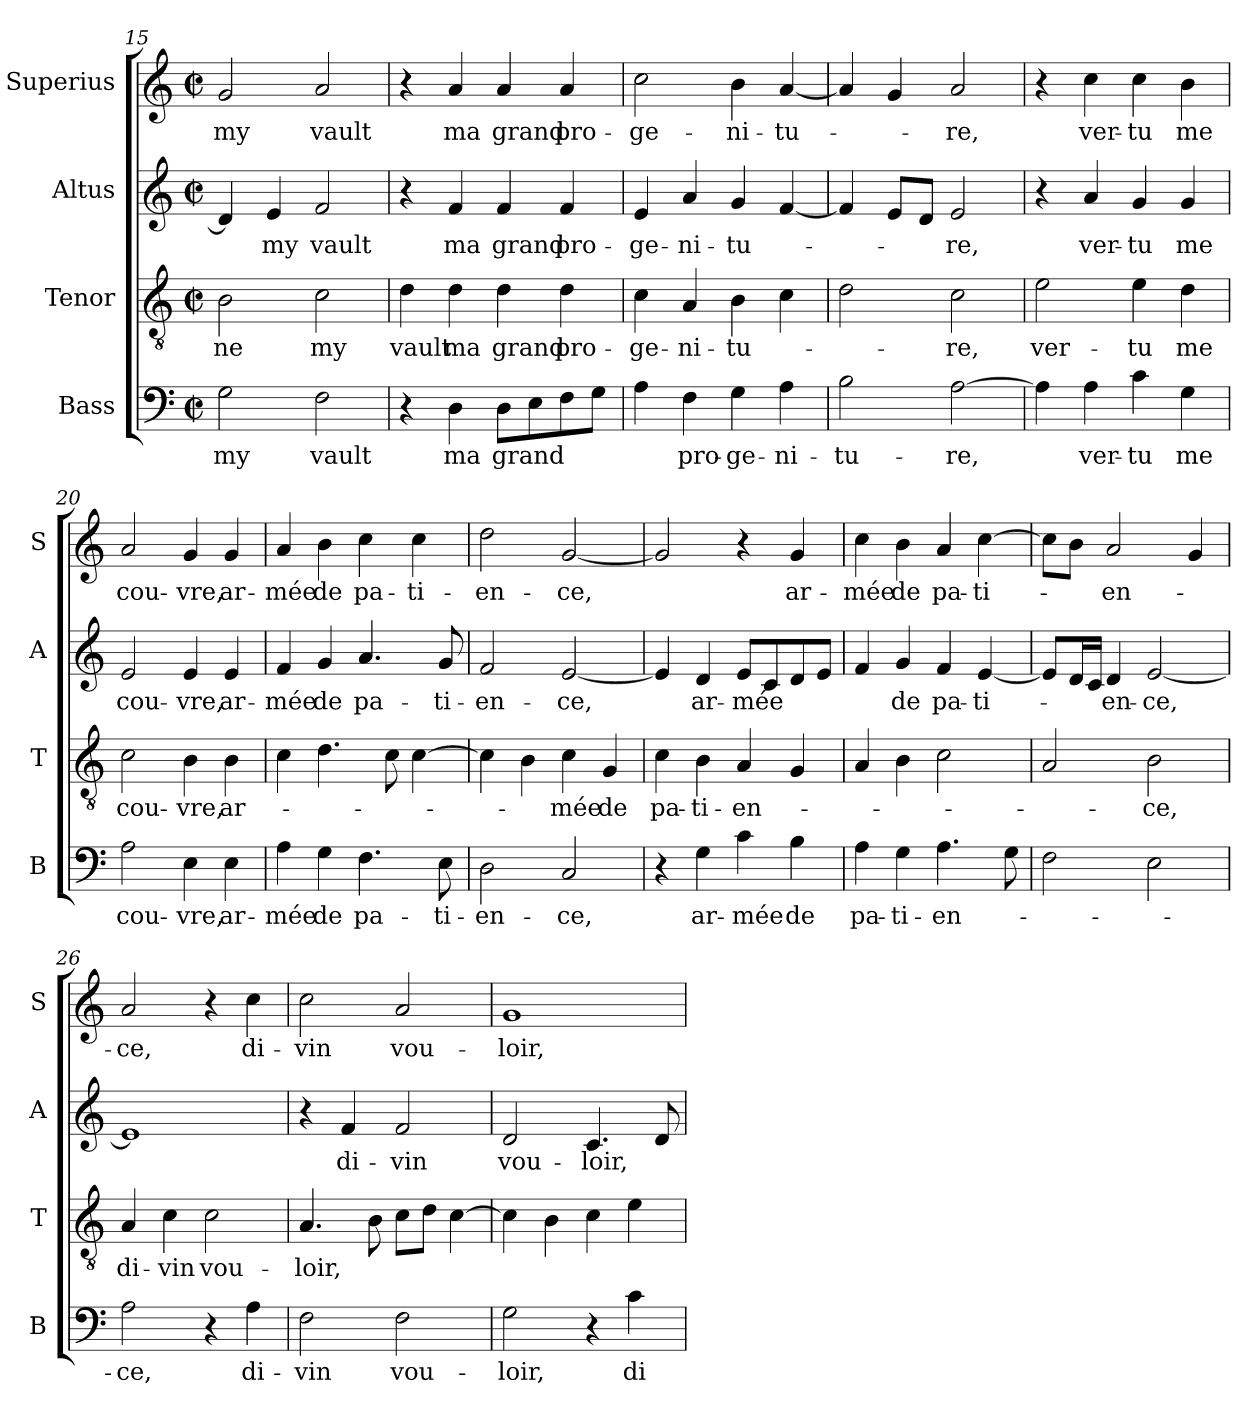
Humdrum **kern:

**kern	**text	**kern	**text	**kern	**text	**kern	**text
*part4	*part4	*part3	*part3	*part2	*part2	*part1	*part1
*staff4	*staff4	*staff3	*staff3	*staff2	*staff2	*staff1	*staff1
*I"Bass	*	*I"Tenor	*	*I"Altus	*	*I"Superius	*
*I'B	*	*I'T	*	*I'A	*	*I'S	*
*clefF4	*	*clefGv2	*	*clefG2	*	*clefG2	*
*k[]	*	*k[]	*	*k[]	*	*k[]	*
*C:	*	*C:	*	*C:	*	*C:	*
*M2/2	*	*M2/2	*	*M2/2	*	*M2/2	*
*met(c|)	*	*met(c|)	*	*met(c|)	*	*met(c|)	*
=15	=15	=15	=15	=15	=15	=15	=15
2G\	my	2B\	ne	4d/]	.	2g/	my
.	.	.	.	4e/	my	.	.
2F\	vault	2c\	my	2f/	vault	2a/	vault
!!LO:PB:g=z
=16	=16	=16	=16	=16	=16	=16	=16
4r	.	4d\	vault	4r	.	4r	.
4D\	ma	4d\	ma	4f/	ma	4a/	ma
8D\L	grand	4d\	grand	4f/	grand	4a/	grand
8E\	.	.	.	.	.	.	.
8F\	.	4d\	pro-	4f/	pro-	4a/	pro-
8G\J	.	.	.	.	.	.	.
=17	=17	=17	=17	=17	=17	=17	=17
4A\	.	4c\	-ge-	4e/	-ge-	2cc\	-ge-
4F\	pro-	4A/	-ni-	4a/	-ni-	.	.
4G\	-ge-	4B\	-tu-	4g/	-tu-	4b\	-ni-
4A\	-ni-	4c\	.	[4f/	.	[4a/	-tu-
=18	=18	=18	=18	=18	=18	=18	=18
2B\	-tu-	2d\	.	4f/]	.	4a/]	.
.	.	.	.	8e/L	.	4g/	.
.	.	.	.	8d/J	.	.	.
[2A\	-re,	2c\	-re,	2e/	-re,	2a/	-re,
=19	=19	=19	=19	=19	=19	=19	=19
4A\]	.	2e\	ver-	4r	.	4r	.
4A\	ver-	.	.	4a/	ver-	4cc\	ver-
4c\	-tu	4e\	-tu	4g/	-tu	4cc\	-tu
4G\	me	4d\	me	4g/	me	4b\	me
=20	=20	=20	=20	=20	=20	=20	=20
2A\	cou-	2c\	cou-	2e/	cou-	2a/	cou-
4E\	-vre,	4B\	-vre,	4e/	-vre,	4g/	-vre,
4E\	ar-	4B\	ar-	4e/	ar-	4g/	ar-
!!LO:LB:g=z
=21	=21	=21	=21	=21	=21	=21	=21
4A\	-mée	4c\	.	4f/	-mée	4a/	-mée
4G\	de	4.d\	.	4g/	de	4b\	de
4.F\	pa-	.	.	4.a/	pa-	4cc\	pa-
.	.	8c\	.	.	.	.	.
.	.	[4c\	.	.	.	4cc\	-ti-
8E\	-ti-	.	.	8g/	-ti-	.	.
=22	=22	=22	=22	=22	=22	=22	=22
2D\	-en-	4c\]	.	2f/	-en-	2dd\	-en-
.	.	4B\	.	.	.	.	.
2C/	-ce,	4c\	-mée	[2e/	-ce,	[2g/	-ce,
.	.	4G/	de	.	.	.	.
=23	=23	=23	=23	=23	=23	=23	=23
4r	.	4c\	pa-	4e/]	.	2g/]	.
4G\	ar-	4B\	-ti-	4d/	ar-	.	.
4c\	-mée	4A/	-en-	8e/L	-mée	4r	.
.	.	.	.	8c/	.	.	.
4B\	de	4G/	.	8d/	.	4g/	ar-
.	.	.	.	8e/J	.	.	.
=24	=24	=24	=24	=24	=24	=24	=24
4A\	pa-	4A/	.	4f/	.	4cc\	-mée
4G\	-ti-	4B\	.	4g/	de	4b\	de
4.A\	-en-	2c\	.	4f/	pa-	4a/	pa-
.	.	.	.	[4e/	-ti-	[4cc\	-ti-
8G\	.	.	.	.	.	.	.
=25	=25	=25	=25	=25	=25	=25	=25
2F\	.	2A/	.	8e/L]	.	8cc\L]	.
.	.	.	.	16d/L	.	8b\J	.
.	.	.	.	16c/JJ	.	.	.
.	.	.	.	4d/	-en-	2a/	-en-
2E\	.	2B\	-ce,	[2e/	-ce,	.	.
.	.	.	.	.	.	4g/	.
!!LO:LB:g=z
=26	=26	=26	=26	=26	=26	=26	=26
2A\	-ce,	4A/	di-	1e]	.	2a/	-ce,
.	.	4c\	-vin	.	.	.	.
4r	.	2c\	vou-	.	.	4r	.
4A\	di-	.	.	.	.	4cc\	di-
=27	=27	=27	=27	=27	=27	=27	=27
2F\	-vin	4.A/	-loir,	4r	.	2cc\	-vin
.	.	.	.	4f/	di-	.	.
.	.	8B\	.	.	.	.	.
2F\	vou-	8c\L	.	2f/	-vin	2a/	vou-
.	.	8d\J	.	.	.	.	.
.	.	[4c\	.	.	.	.	.
=28	=28	=28	=28	=28	=28	=28	=28
2G\	-loir,	4c\]	.	2d/	vou-	1g	-loir,
.	.	4B\	.	.	.	.	.
4r	.	4c\	.	4.c/	-loir,	.	.
4c\	di-	4e\	.	.	.	.	.
.	.	.	.	8d/	.	.	.
=	=	=	=	=	=	=	=
*-	*-	*-	*-	*-	*-	*-	*-
